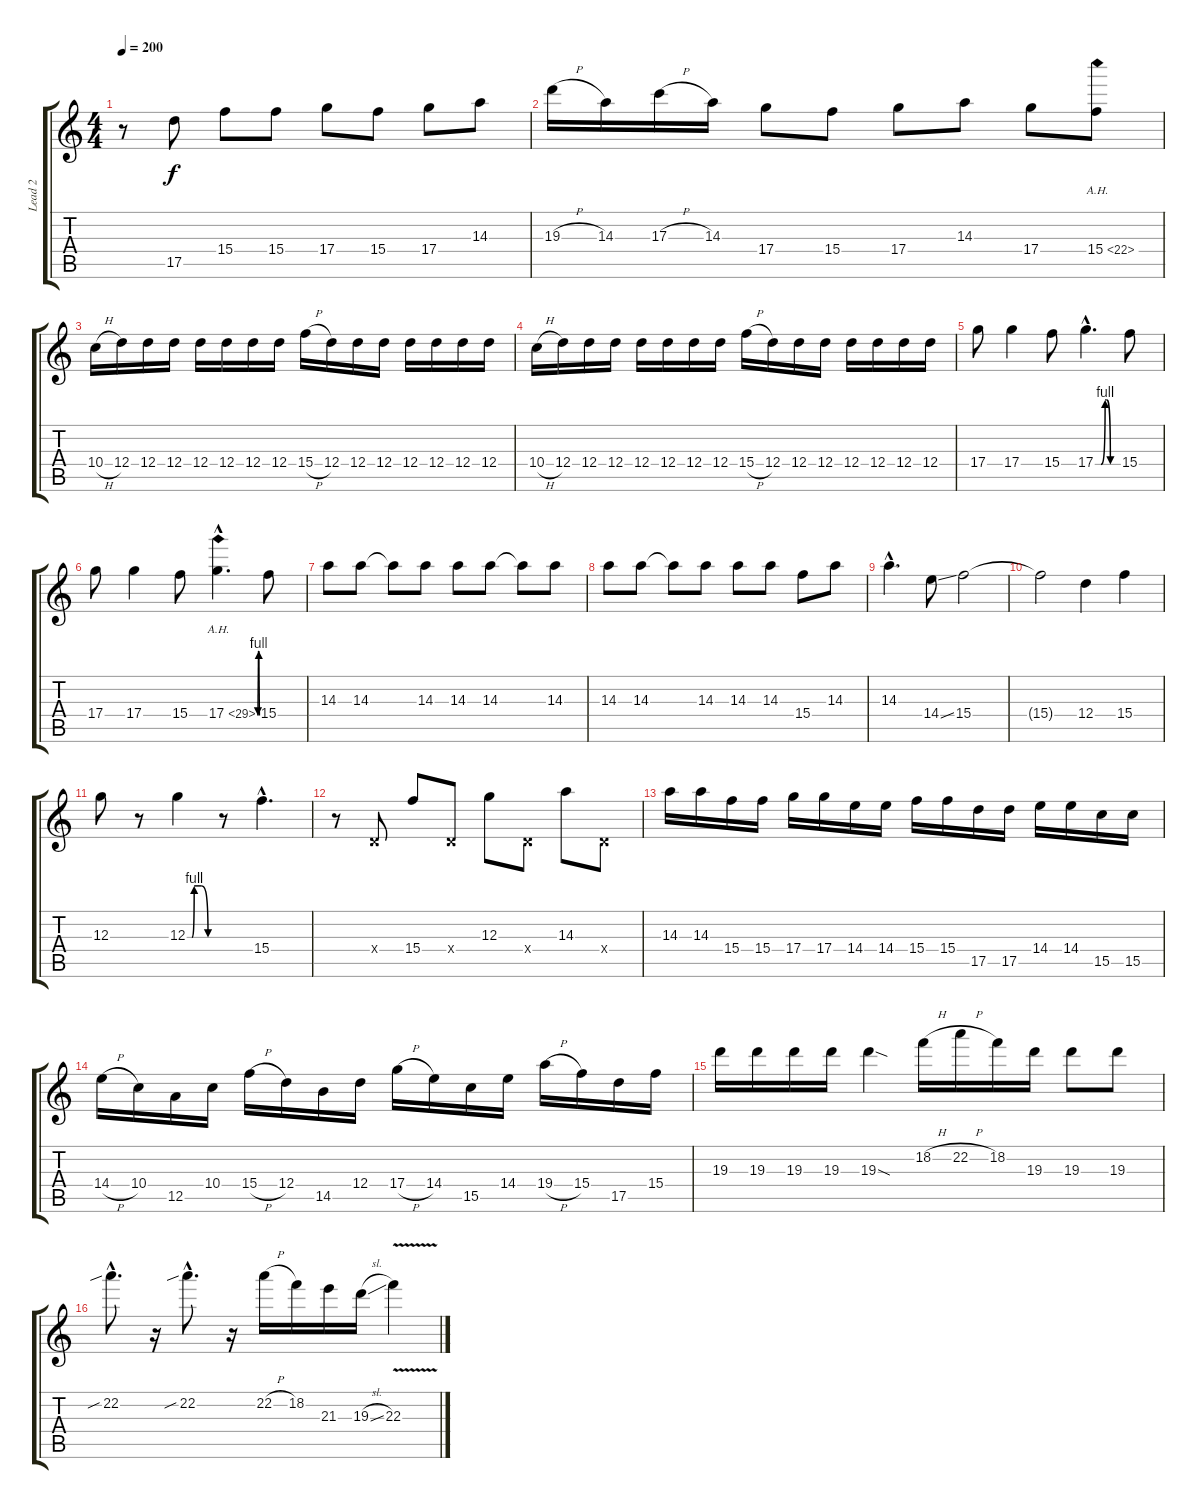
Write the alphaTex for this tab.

\track ("Lead 2" "Lead 2") {instrument distortionguitar}
\staff {score tabs}
\tuning (E4 B3 G3 D3 A2 E2) {hide}
\ts (4 4)
\tempo 200
\clef g2
\ks c
r.8{dy f} 17.5.8 15.4.8 15.4.8 17.4.8 15.4.8 17.4.8 14.3.8 |
19.3{h}.16 14.3.16 17.3{h}.16 14.3.16 17.4.8 15.4.8 17.4.8 14.3.8 17.4.8 15.4{ah 7}.8 |
10.4{h}.16 12.4.16 12.4.16 12.4.16 12.4.16 12.4.16 12.4.16 12.4.16 15.4{h}.16 12.4.16 12.4.16 12.4.16 12.4.16 12.4.16 12.4.16 12.4.16 |
10.4{h}.16 12.4.16 12.4.16 12.4.16 12.4.16 12.4.16 12.4.16 12.4.16 15.4{h}.16 12.4.16 12.4.16 12.4.16 12.4.16 12.4.16 12.4.16 12.4.16 |
17.4.8 17.4.4 15.4.8 17.4{be (custom 0 0 15 0 26 4 30 4 40 0 45 0 60 0) hac}.4{d} 15.4.8 |
17.4.8 17.4.4 15.4.8 17.4{be (custom 0 0 15 0 26 4 30 4 40 0 45 0 60 0) ah 12 hac}.4{d} 15.4.8 |
\section ("" "")
14.3.8 14.3.8 14.3{t}.8 14.3.8 14.3.8 14.3.8 14.3{t}.8 14.3.8 |
14.3.8 14.3.8 14.3{t}.8 14.3.8 14.3.8 14.3.8 15.4.8 14.3.8 |
14.3{hac}.4{d} 14.4{ss}.8 15.4.2 |
15.4{t}.2 12.4.4 15.4.4 |
12.3.8 r.8 12.3{be (custom 0 0 10 0 15 4 30 4 45 0 60 0)}.4 r.8 15.4{hac}.4{d} |
r.8 0.4{x}.8 15.4.8 0.4{x}.8 12.3.8 0.4{x}.8 14.3.8 0.4{x}.8 |
14.3.16 14.3.16 15.4.16 15.4.16 17.4.16 17.4.16 14.4.16 14.4.16 15.4.16 15.4.16 17.5.16 17.5.16 14.4.16 14.4.16 15.5.16 15.5.16 |
14.4{h}.16 10.4.16 12.5.16 10.4.16 15.4{h}.16 12.4.16 14.5.16 12.4.16 17.4{h}.16 14.4.16 15.5.16 14.4.16 19.4{h}.16 15.4.16 17.5.16 15.4.16 |
\section ("" "")
19.3.16 19.3.16 19.3.16 19.3.16 19.3{sod}.4 18.2{h}.16 22.2{h}.16 18.2.16 19.3.16 19.3.8 19.3.8 |
22.2{sib hac}.8{d} r.16 22.2{sib hac}.8{d} r.16 22.2{h}.16 18.2.16 21.3.16 19.3{sl}.16 22.3{v}.4
